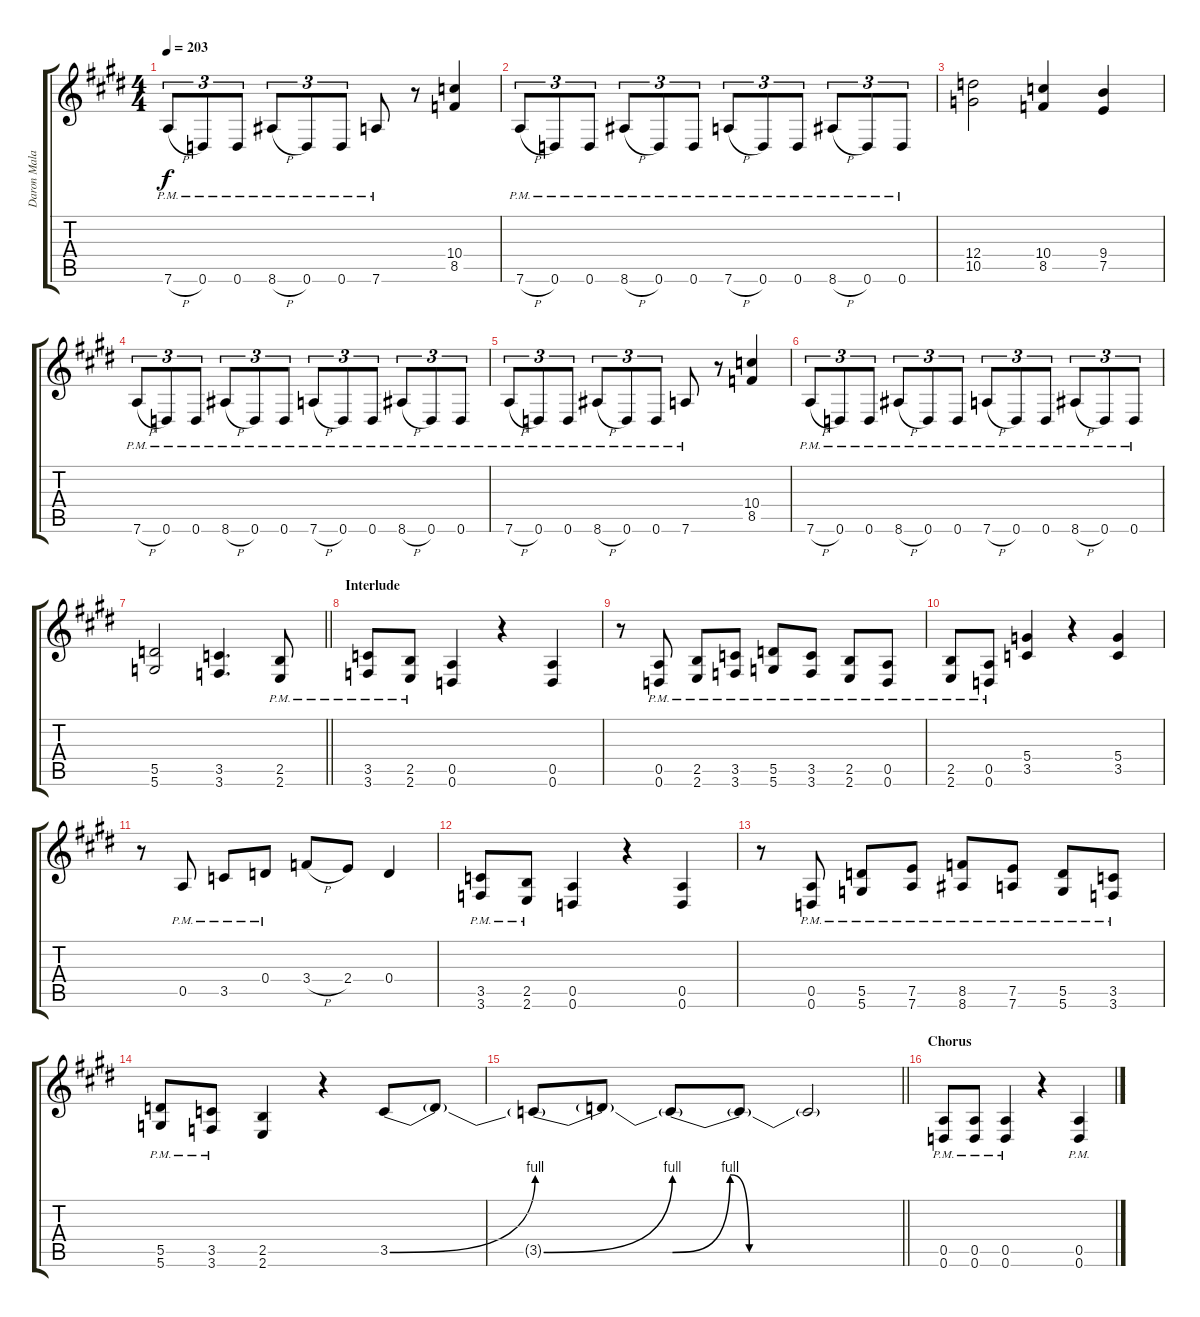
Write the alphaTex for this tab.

\track ("Daron Malakian [Guitar 3]" "Daron Mala") {instrument distortionguitar}
\staff {score tabs}
\tuning (E4 B3 G3 D3 A2 D2) {hide}
\ts (4 4)
\tempo 203
\clef g2
\ks c#minor
7.6{h pm}.8{tu (3 2) dy f} 0.6{pm}.8{tu (3 2)} 0.6{pm}.8{tu (3 2)} 8.6{h pm}.8{tu (3 2)} 0.6{pm}.8{tu (3 2)} 0.6{pm}.8{tu (3 2)} 7.6{pm}.8 r.8 (10.4 8.5).4 |
7.6{h pm}.8{tu (3 2)} 0.6{pm}.8{tu (3 2)} 0.6{pm}.8{tu (3 2)} 8.6{h pm}.8{tu (3 2)} 0.6{pm}.8{tu (3 2)} 0.6{pm}.8{tu (3 2)} 7.6{h pm}.8{tu (3 2)} 0.6{pm}.8{tu (3 2)} 0.6{pm}.8{tu (3 2)} 8.6{h pm}.8{tu (3 2)} 0.6{pm}.8{tu (3 2)} 0.6{pm}.8{tu (3 2)} |
(12.4 10.5).2 (10.4 8.5).4 (9.4 7.5).4 |
7.6{h pm}.8{tu (3 2)} 0.6{pm}.8{tu (3 2)} 0.6{pm}.8{tu (3 2)} 8.6{h pm}.8{tu (3 2)} 0.6{pm}.8{tu (3 2)} 0.6{pm}.8{tu (3 2)} 7.6{h pm}.8{tu (3 2)} 0.6{pm}.8{tu (3 2)} 0.6{pm}.8{tu (3 2)} 8.6{h pm}.8{tu (3 2)} 0.6{pm}.8{tu (3 2)} 0.6{pm}.8{tu (3 2)} |
7.6{h pm}.8{tu (3 2)} 0.6{pm}.8{tu (3 2)} 0.6{pm}.8{tu (3 2)} 8.6{h pm}.8{tu (3 2)} 0.6{pm}.8{tu (3 2)} 0.6{pm}.8{tu (3 2)} 7.6{pm}.8 r.8 (10.4 8.5).4 |
7.6{h pm}.8{tu (3 2)} 0.6{pm}.8{tu (3 2)} 0.6{pm}.8{tu (3 2)} 8.6{h pm}.8{tu (3 2)} 0.6{pm}.8{tu (3 2)} 0.6{pm}.8{tu (3 2)} 7.6{h pm}.8{tu (3 2)} 0.6{pm}.8{tu (3 2)} 0.6{pm}.8{tu (3 2)} 8.6{h pm}.8{tu (3 2)} 0.6{pm}.8{tu (3 2)} 0.6{pm}.8{tu (3 2)} |
\barLineRight lightlight
(5.5 5.6).2 (3.5 3.6).4{d} (2.5{pm} 2.6{pm}).8 |
\section ("" "Interlude")
(3.5{pm} 3.6{pm}).8 (2.5{pm} 2.6{pm}).8 (0.5 0.6).4 r.4 (0.5 0.6).4 |
r.8 (0.5{pm} 0.6{pm}).8 (2.5{pm} 2.6{pm}).8 (3.5{pm} 3.6{pm}).8 (5.5{pm} 5.6{pm}).8 (3.5{pm} 3.6{pm}).8 (2.5{pm} 2.6{pm}).8 (0.5{pm} 0.6{pm}).8 |
(2.5{pm} 2.6{pm}).8 (0.5{pm} 0.6{pm}).8 (5.4 3.5).4 r.4 (5.4 3.5).4 |
r.8 0.5{pm}.8 3.5{pm}.8 0.4{pm}.8 3.4{h}.8 2.4.8 0.4.4 |
(3.5{pm} 3.6{pm}).8 (2.5{pm} 2.6{pm}).8 (0.5 0.6).4 r.4 (0.5 0.6).4 |
r.8 (0.5{pm} 0.6{pm}).8 (5.5{pm} 5.6{pm}).8 (7.5{pm} 7.6{pm}).8 (8.5{pm} 8.6{pm}).8 (7.5{pm} 7.6{pm}).8 (5.5{pm} 5.6{pm}).8 (3.5{pm} 3.6{pm}).8 |
(5.5{pm} 5.6{pm}).8 (3.5{pm} 3.6{pm}).8 (2.5 2.6).4 r.4 3.5{be (bend 0 0 60 4)}.8 3.5{t}.8 |
\barLineRight lightlight
3.5{be (bend 0 0 60 4) t}.8 3.5{t}.8 3.5{be (custom 0 0 15 4 20 0 60 0) t}.8 3.5{t}.8 3.5{t}.2 |
\section ("" "Chorus")
(0.5{pm} 0.6{pm}).8 (0.5{pm} 0.6{pm}).8 (0.5{pm} 0.6{pm}).4 r.4 (0.5{pm} 0.6{pm}).4
